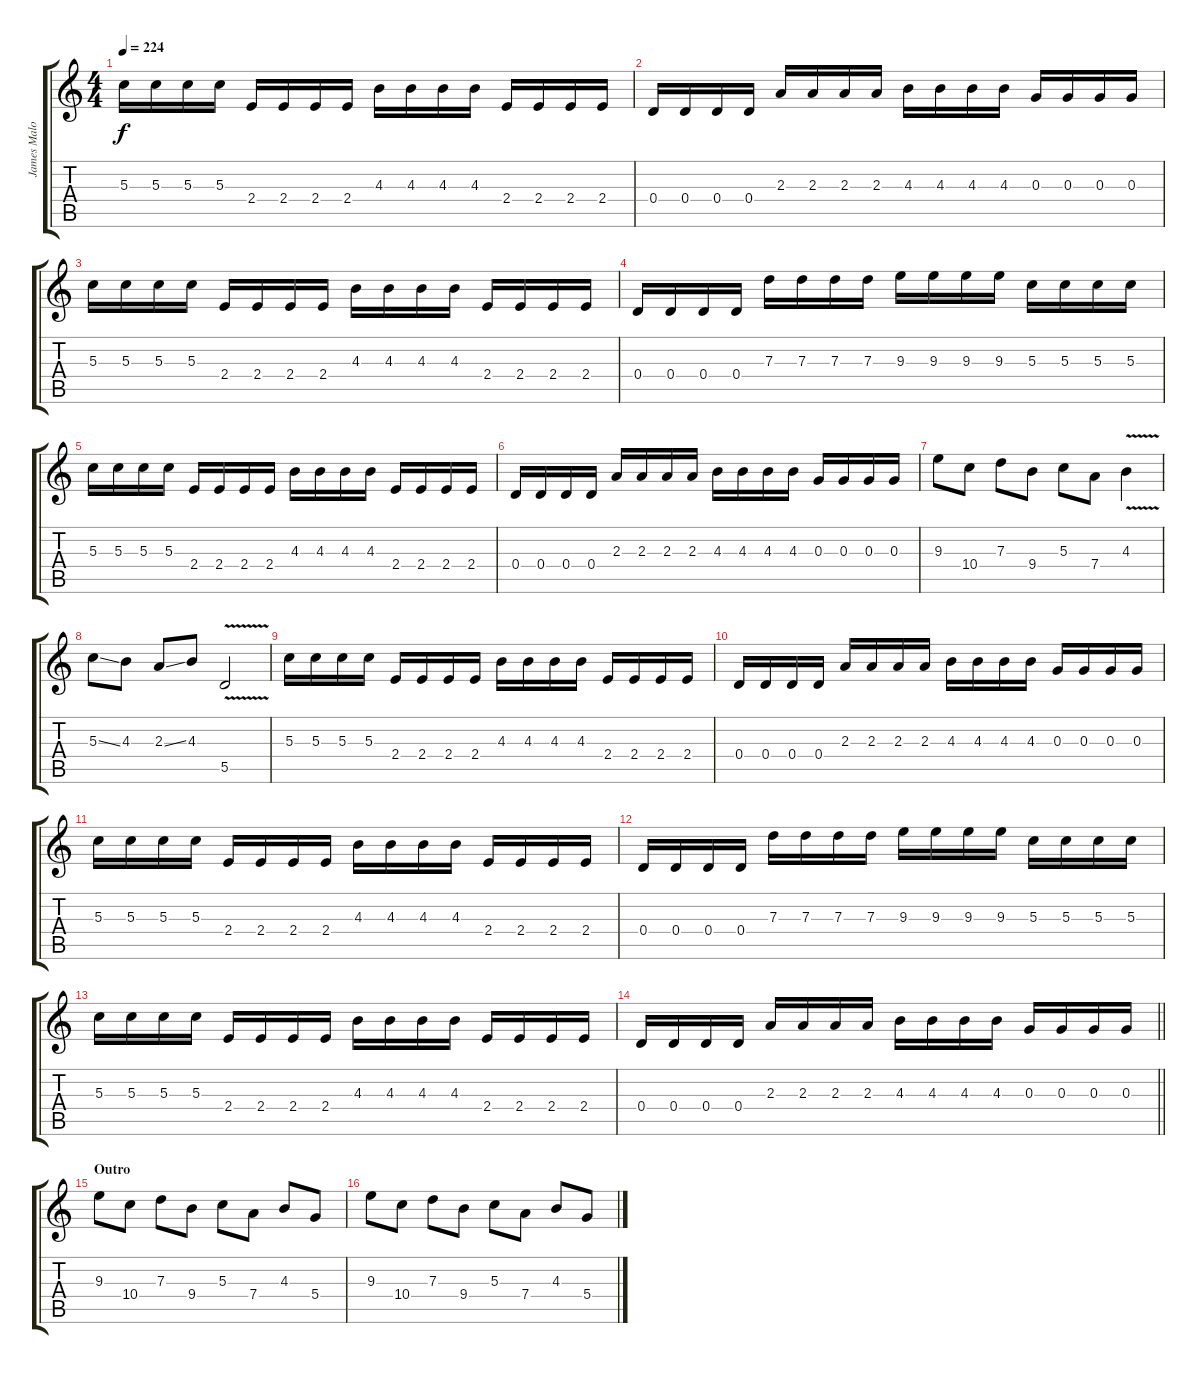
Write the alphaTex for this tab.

\track ("James Malone Rhythm" "James Malo") {instrument distortionguitar}
\staff {score tabs}
\tuning (E4 B3 G3 D3 A2 E2) {hide}
\ts (4 4)
\tempo 224
\clef g2
\ks c
5.3.16{dy f} 5.3.16 5.3.16 5.3.16 2.4.16 2.4.16 2.4.16 2.4.16 4.3.16 4.3.16 4.3.16 4.3.16 2.4.16 2.4.16 2.4.16 2.4.16 |
0.4.16 0.4.16 0.4.16 0.4.16 2.3.16 2.3.16 2.3.16 2.3.16 4.3.16 4.3.16 4.3.16 4.3.16 0.3.16 0.3.16 0.3.16 0.3.16 |
5.3.16 5.3.16 5.3.16 5.3.16 2.4.16 2.4.16 2.4.16 2.4.16 4.3.16 4.3.16 4.3.16 4.3.16 2.4.16 2.4.16 2.4.16 2.4.16 |
0.4.16 0.4.16 0.4.16 0.4.16 7.3.16 7.3.16 7.3.16 7.3.16 9.3.16 9.3.16 9.3.16 9.3.16 5.3.16 5.3.16 5.3.16 5.3.16 |
5.3.16 5.3.16 5.3.16 5.3.16 2.4.16 2.4.16 2.4.16 2.4.16 4.3.16 4.3.16 4.3.16 4.3.16 2.4.16 2.4.16 2.4.16 2.4.16 |
0.4.16 0.4.16 0.4.16 0.4.16 2.3.16 2.3.16 2.3.16 2.3.16 4.3.16 4.3.16 4.3.16 4.3.16 0.3.16 0.3.16 0.3.16 0.3.16 |
9.3.8 10.4.8 7.3.8 9.4.8 5.3.8 7.4.8 4.3{v}.4 |
5.3{ss}.8 4.3.8 2.3{ss}.8 4.3.8 5.5{v}.2 |
5.3.16 5.3.16 5.3.16 5.3.16 2.4.16 2.4.16 2.4.16 2.4.16 4.3.16 4.3.16 4.3.16 4.3.16 2.4.16 2.4.16 2.4.16 2.4.16 |
0.4.16 0.4.16 0.4.16 0.4.16 2.3.16 2.3.16 2.3.16 2.3.16 4.3.16 4.3.16 4.3.16 4.3.16 0.3.16 0.3.16 0.3.16 0.3.16 |
5.3.16 5.3.16 5.3.16 5.3.16 2.4.16 2.4.16 2.4.16 2.4.16 4.3.16 4.3.16 4.3.16 4.3.16 2.4.16 2.4.16 2.4.16 2.4.16 |
0.4.16 0.4.16 0.4.16 0.4.16 7.3.16 7.3.16 7.3.16 7.3.16 9.3.16 9.3.16 9.3.16 9.3.16 5.3.16 5.3.16 5.3.16 5.3.16 |
5.3.16 5.3.16 5.3.16 5.3.16 2.4.16 2.4.16 2.4.16 2.4.16 4.3.16 4.3.16 4.3.16 4.3.16 2.4.16 2.4.16 2.4.16 2.4.16 |
\barLineRight lightlight
0.4.16 0.4.16 0.4.16 0.4.16 2.3.16 2.3.16 2.3.16 2.3.16 4.3.16 4.3.16 4.3.16 4.3.16 0.3.16 0.3.16 0.3.16 0.3.16 |
\section ("" "Outro")
9.3.8 10.4.8 7.3.8 9.4.8 5.3.8 7.4.8 4.3.8 5.4.8 |
9.3.8 10.4.8 7.3.8 9.4.8 5.3.8 7.4.8 4.3.8 5.4.8
